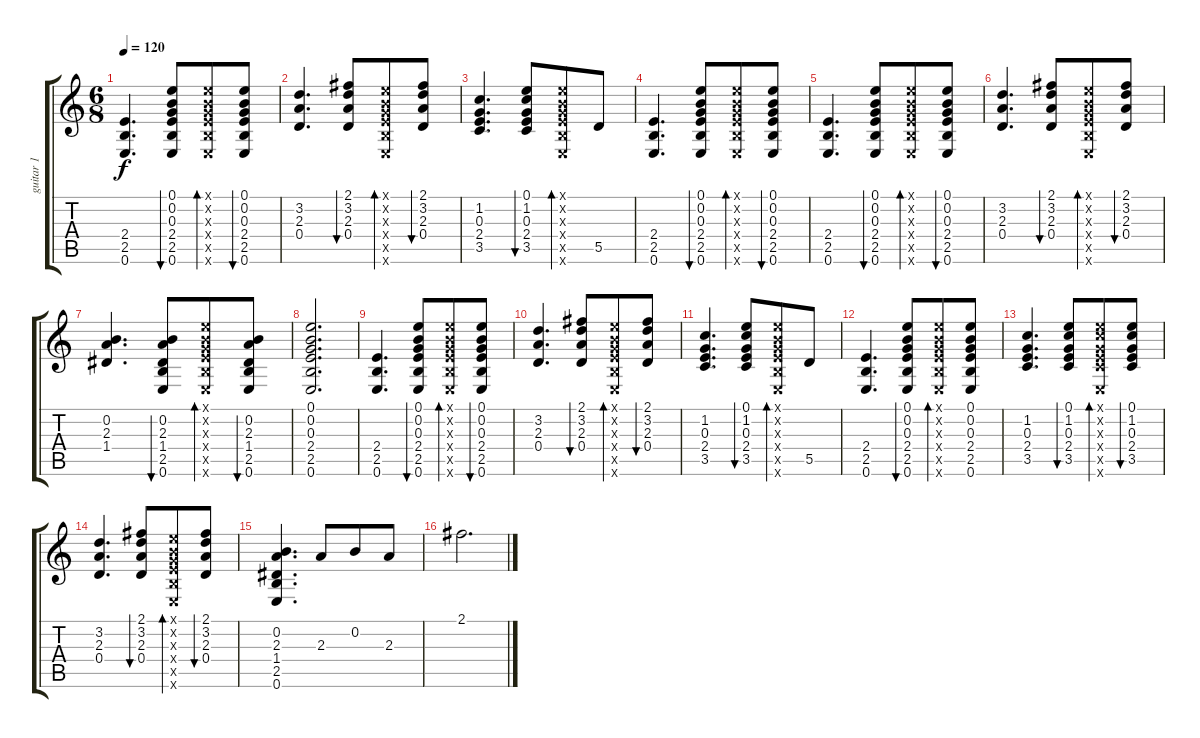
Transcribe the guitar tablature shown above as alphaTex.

\track ("guitar 1" "guitar 1") {instrument acousticguitarsteel}
\staff {score tabs}
\tuning (E4 B3 G3 D3 A2 E2) {hide}
\ts (6 8)
\tempo 120
\clef g2
\ks c
(2.4 2.5 0.6).4{d dy f} (0.1 0.2 0.3 2.4 2.5 0.6).8{bu 120} (0.1{x} 0.2{x} 0.3{x} 2.4{x} 2.5{x} 0.6{x}).8{bd 60} (0.1 0.2 0.3 2.4 2.5 0.6).8{bu 120} |
(3.2 2.3 0.4).4{d} (2.1 3.2 2.3 0.4).8{bu 120} (0.1{x} 0.2{x} 0.3{x} 2.4{x} 2.5{x} 0.6{x}).8{bd 60} (2.1 3.2 2.3 0.4).8{bu 120} |
(1.2 0.3 2.4 3.5).4{d} (0.1 1.2 0.3 2.4 3.5).8{bu 120} (0.1{x} 0.2{x} 0.3{x} 2.4{x} 2.5{x} 0.6{x}).8{bd 60} 5.5.8 |
(2.4 2.5 0.6).4{d} (0.1 0.2 0.3 2.4 2.5 0.6).8{bu 120} (0.1{x} 0.2{x} 0.3{x} 2.4{x} 2.5{x} 0.6{x}).8{bd 60} (0.1 0.2 0.3 2.4 2.5 0.6).8{bu 120} |
(2.4 2.5 0.6).4{d} (0.1 0.2 0.3 2.4 2.5 0.6).8{bu 120} (0.1{x} 0.2{x} 0.3{x} 2.4{x} 2.5{x} 0.6{x}).8{bd 60} (0.1 0.2 0.3 2.4 2.5 0.6).8{bu 120} |
(3.2 2.3 0.4).4{d} (2.1 3.2 2.3 0.4).8{bu 120} (0.1{x} 0.2{x} 0.3{x} 2.4{x} 2.5{x} 0.6{x}).8{bd 60} (2.1 3.2 2.3 0.4).8{bu 120} |
(0.2 2.3 1.4).4{d} (0.2 2.3 1.4 2.5 0.6).8{bu 120} (0.1{x} 0.2{x} 0.3{x} 2.4{x} 2.5{x} 0.6{x}).8{bd 60} (0.2 2.3 1.4 2.5 0.6).8{bu 120} |
(0.1 0.2 0.3 2.4 2.5 0.6).2{d} |
(2.4 2.5 0.6).4{d} (0.1 0.2 0.3 2.4 2.5 0.6).8{bu 120} (0.1{x} 0.2{x} 0.3{x} 2.4{x} 2.5{x} 0.6{x}).8{bd 60} (0.1 0.2 0.3 2.4 2.5 0.6).8{bu 120} |
(3.2 2.3 0.4).4{d} (2.1 3.2 2.3 0.4).8{bu 120} (0.1{x} 0.2{x} 0.3{x} 2.4{x} 2.5{x} 0.6{x}).8{bd 60} (2.1 3.2 2.3 0.4).8{bu 120} |
(1.2 0.3 2.4 3.5).4{d} (0.1 1.2 0.3 2.4 3.5).8{bu 120} (0.1{x} 0.2{x} 0.3{x} 2.4{x} 2.5{x} 0.6{x}).8{bd 60} 5.5.8 |
(2.4 2.5 0.6).4{d} (0.1 0.2 0.3 2.4 2.5 0.6).8{bu 120} (0.1{x} 0.2{x} 0.3{x} 2.4{x} 2.5{x} 0.6{x}).8{bd 60} (0.1 0.2 0.3 2.4 2.5 0.6).8 |
(1.2 0.3 2.4 3.5).4{d} (0.1 1.2 0.3 2.4 3.5).8{bu 120} (0.1{x} 1.2{x} 0.3{x} 2.4{x} 3.5{x} 0.6{x}).8{bd 60} (0.1 1.2 0.3 2.4 3.5).8{bu 120} |
(3.2 2.3 0.4).4{d} (2.1 3.2 2.3 0.4).8{bu 120} (0.1{x} 0.2{x} 0.3{x} 2.4{x} 2.5{x} 0.6{x}).8{bd 60} (2.1 3.2 2.3 0.4).8{bu 120} |
(0.2 2.3 1.4 2.5 0.6).4{d} 2.3.8 0.2.8 2.3.8 |
2.1.2{d}
